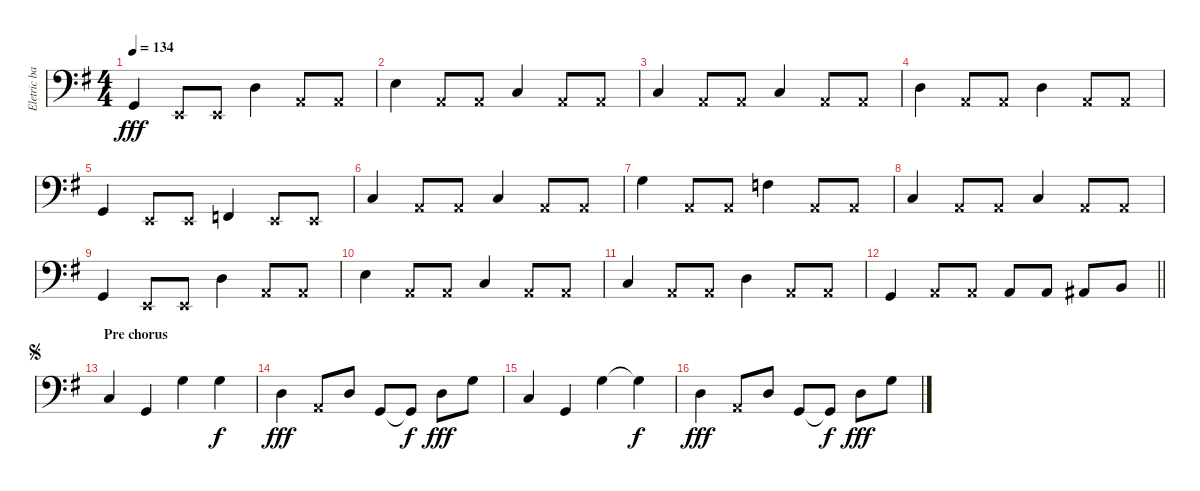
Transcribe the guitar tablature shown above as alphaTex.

\track ("Eletric bass" "Eletric ba") {instrument electricbassfinger}
\staff {score}
\tuning (G2 D2 A1 E1) {hide}
\ts (4 4)
\tempo 134
\clef f4
\ks g
3.4.4{dy fff} 0.4{x}.8 0.4{x}.8 5.3.4 0.3{x}.8 0.3{x}.8 |
7.3.4 0.3{x}.8 0.3{x}.8 3.3.4 0.3{x}.8 0.3{x}.8 |
3.3.4 0.3{x}.8 0.3{x}.8 3.3.4 0.3{x}.8 0.3{x}.8 |
5.3.4 0.3{x}.8 0.3{x}.8 5.3.4 0.3{x}.8 0.3{x}.8 |
3.4.4 0.4{x}.8 0.4{x}.8 1.4.4 0.4{x}.8 0.4{x}.8 |
3.3.4 0.3{x}.8 0.3{x}.8 3.3.4 0.3{x}.8 0.3{x}.8 |
10.3.4 0.3{x}.8 0.3{x}.8 8.3.4 0.3{x}.8 0.3{x}.8 |
3.3.4 0.3{x}.8 0.3{x}.8 3.3.4 0.3{x}.8 0.3{x}.8 |
3.4.4 0.4{x}.8 0.4{x}.8 5.3.4 0.3{x}.8 0.3{x}.8 |
7.3.4 0.3{x}.8 0.3{x}.8 3.3.4 0.3{x}.8 0.3{x}.8 |
3.3.4 0.3{x}.8 0.3{x}.8 5.3.4 0.3{x}.8 0.3{x}.8 |
\barLineRight lightlight
3.4.4 0.3{x}.8 0.3{x}.8 0.3.8 0.3.8 1.3.8 2.3.8 |
\section ("" "Pre chorus")
\jump segno
3.3.4 3.4.4 5.2.4 0.1.4{dy f} |
5.3.4{dy fff} 0.3{x}.8 5.3.8 3.4.8 3.4{t}.8{dy f} 5.3.8{dy fff} 5.2.8 |
3.3.4 3.4.4 5.2.4 5.2{t}.4{dy f} |
5.3.4{dy fff} 0.3{x}.8 5.3.8 3.4.8 3.4{t}.8{dy f} 5.3.8{dy fff} 5.2.8
